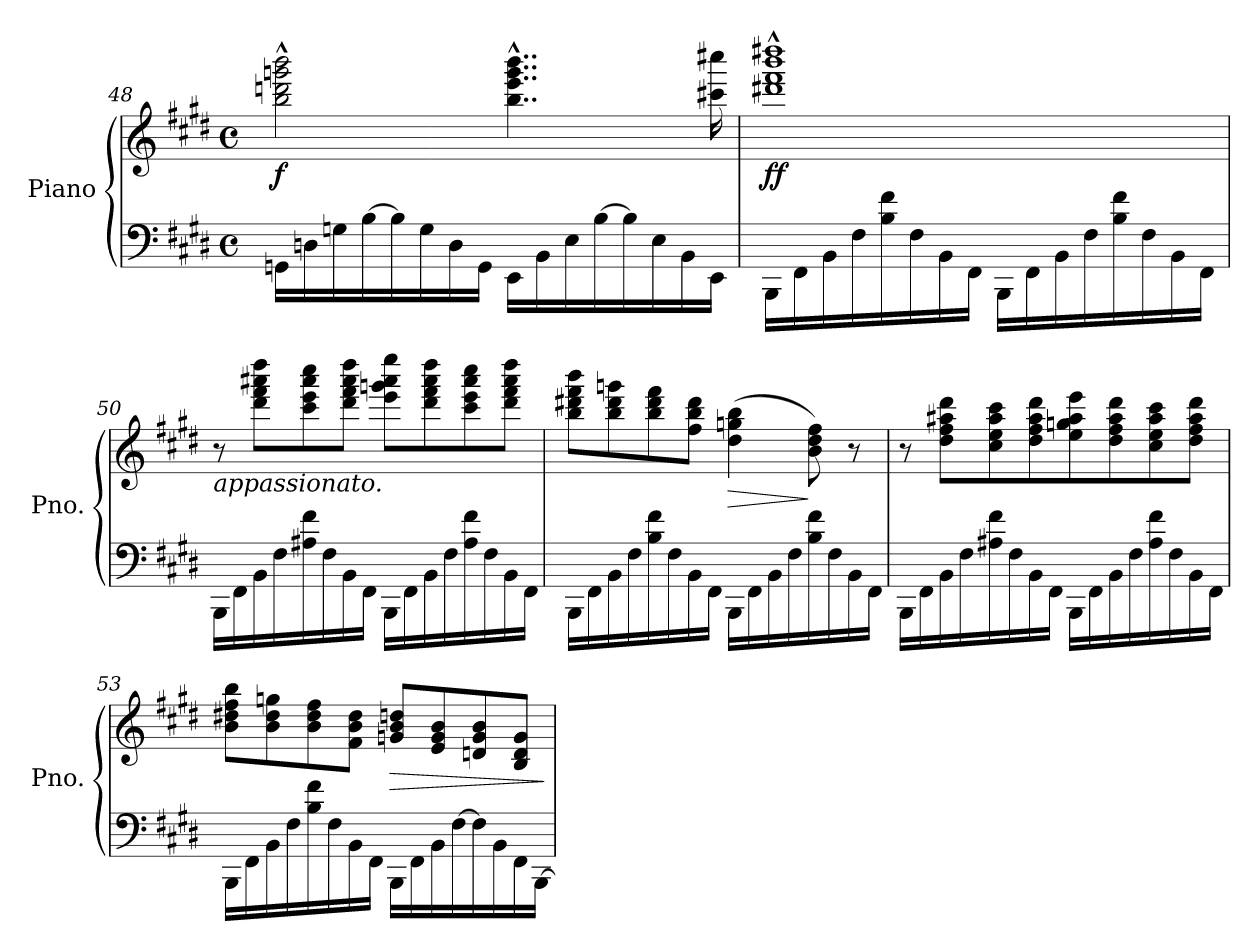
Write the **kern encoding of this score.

**kern	**kern	**dynam
*part1	*part1	*part1
*staff2	*staff1	*staff1/2
*I"Piano	*	*
*I'Pno.	*	*
!!LO:LB:g=z
*clefF4	*clefG2	*
*k[f#c#g#d#]	*k[f#c#g#d#]	*
*M4/4	*M4/4	*
*met(c)	*met(c)	*
=48	=48	=48
!	!	!LO:DY:b
16GGn\LL	2bb\^^ 2dddn\^^ 2gggn\^^ 2bbb\^^	f
16Dn\	.	.
16Gn\	.	.
[16B\	.	.
16B\]	.	.
16G\	.	.
16D\	.	.
16GG\JJ	.	.
16EE\LL	4..bb\^^ 4..eee\^^ 4..ggg\^^ 4..bbb\^^	.
16BB\	.	.
16E\	.	.
[16B\	.	.
16B\]	.	.
16E\	.	.
16BB\	.	.
16EE\JJ	16ccc#X\ 16cccc#X\	.
=49	=49	=49
!	!	!LO:DY:b
16BBB\LL	1ddd#X^^ 1fff#^^ 1bbb^^ 1dddd#X^^	ff
16FF#\	.	.
16BB\	.	.
16F#\	.	.
16B\ 16f#\	.	.
16F#\	.	.
16BB\	.	.
16FF#\JJ	.	.
16BBB\LL	.	.
16FF#\	.	.
16BB\	.	.
16F#\	.	.
16B\ 16f#\	.	.
16F#\	.	.
16BB\	.	.
16FF#\JJ	.	.
!!LO:PB:g=z
=50	=50	=50
!	!LO:TX:b:i:t=appassionato.	!
16BBB\LL	8r	.
16FF#\	.	.
16BB\	8ddd#\ 8fff#\ 8aaa#X\ 8dddd#\L	.
16F#\	.	.
16A#X\ 16f#\	8ccc#\ 8eee\ 8aaa#\ 8cccc#\	.
16F#\	.	.
16BB\	8ddd#\ 8fff#\ 8aaa#\ 8dddd#\J	.
16FF#\JJ	.	.
16BBB\LL	8eee\ 8gggn\ 8aaa#\ 8eeee\L	.
16FF#\	.	.
16BB\	8ddd#\ 8fff#\ 8aaa#\ 8dddd#\	.
16F#\	.	.
16A#\ 16f#\	8ccc#\ 8eee\ 8aaa#\ 8cccc#\	.
16F#\	.	.
16BB\	8ddd#\ 8fff#\ 8aaa#\ 8dddd#\J	.
16FF#\JJ	.	.
=51	=51	=51
16BBB\LL	8bb\ 8ddd#X\ 8fff#\ 8bbb\L	.
16FF#\	.	.
16BB\	8bb\ 8ddd#\ 8gggn\	.
16F#\	.	.
16B\ 16f#\	8bb\ 8ddd#\ 8fff#\	.
16F#\	.	.
16BB\	8ff#\ 8bb\ 8ddd#\J	.
16FF#\JJ	.	.
!	!	!LO:HP:b
16BBB\LL	(>4dd#\ 4gg\ 4bb\	>
16FF#\	.	.
16BB\	.	.
16F#\	.	.
16B\ 16f#\	8b\ 8dd#\ 8ff#\)	]
16F#\	.	.
16BB\	8r	.
16FF#\JJ	.	.
!!LO:LB:g=z
=52	=52	=52
16BBB\LL	8r	.
16FF#\	.	.
16BB\	8dd#\ 8ff#\ 8aa#X\ 8ddd#\L	.
16F#\	.	.
16A#X\ 16f#\	8cc#\ 8ee\ 8aa#\ 8ccc#\	.
16F#\	.	.
16BB\	8dd#\ 8ff#\ 8aa#\ 8ddd#\	.
16FF#\JJ	.	.
16BBB\LL	8ee\ 8ggn\ 8aa#\ 8eee\	.
16FF#\	.	.
16BB\	8dd#\ 8ff#\ 8aa#\ 8ddd#\	.
16F#\	.	.
16A#\ 16f#\	8cc#\ 8ee\ 8aa#\ 8ccc#\	.
16F#\	.	.
16BB\	8dd#\ 8ff#\ 8aa#\ 8ddd#\J	.
16FF#\JJ	.	.
=53	=53	=53
16BBB\LL	8b\ 8dd#X\ 8ff#\ 8bb\L	.
16FF#\	.	.
16BB\	8b\ 8dd#\ 8ggn\	.
16F#\	.	.
16B\ 16f#\	8b\ 8dd#\ 8ff#\	.
16F#\	.	.
16BB\	8f#\ 8b\ 8dd#\J	.
16FF#\JJ	.	.
!	!	!LO:HP:b
16BBB\LL	8gn/ 8b/ 8ddn/L	>
16FF#\	.	.
16BB\	8e/ 8g/ 8b/	.
[16F#\	.	.
16F#\]	8dn/ 8g/ 8b/	.
16BB\	.	.
16FF#\	8B/ 8d/ 8g/J	.
[16BBB\JJ	.	.
.	.	]
=	=	=
*-	*-	*-
